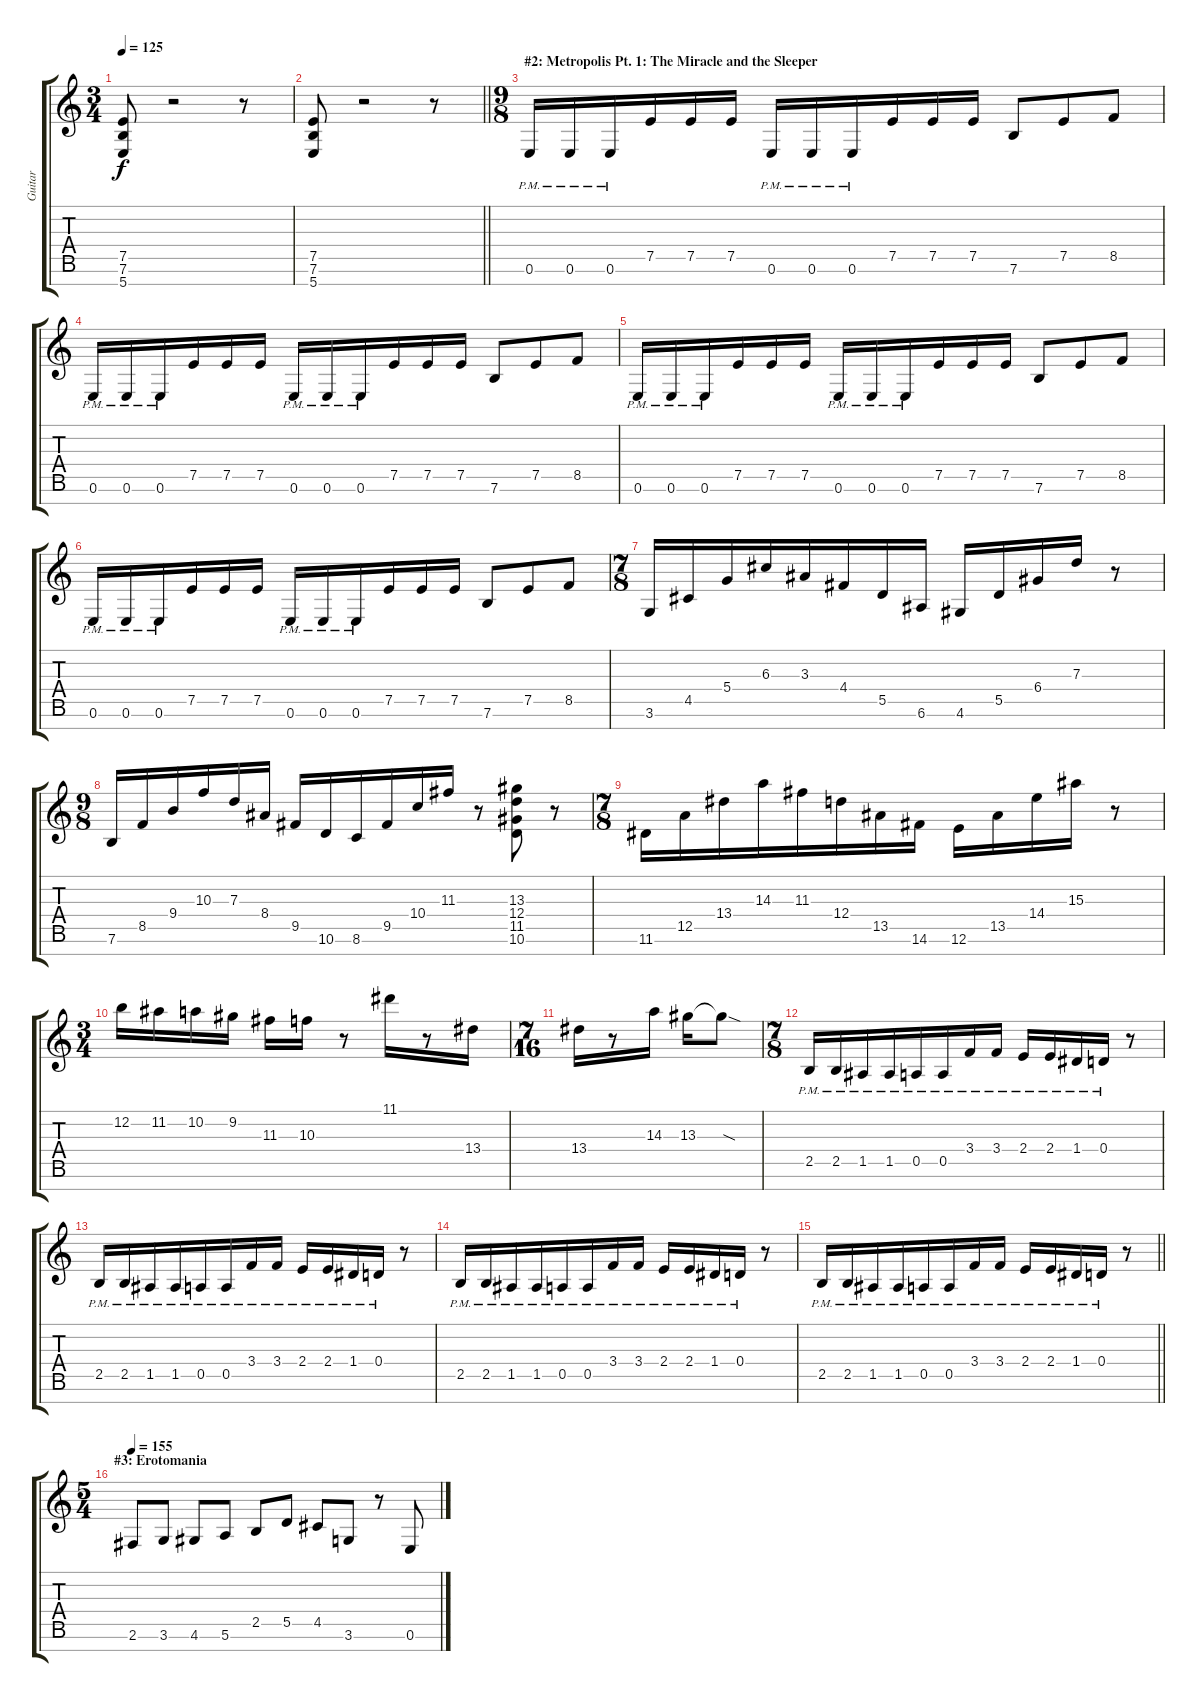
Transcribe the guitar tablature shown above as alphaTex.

\track ("Guitar" "Guitar") {instrument distortionguitar}
\staff {score tabs}
\tuning (E4 B3 G3 D3 A2 E2 B1) {hide}
\ts (3 4)
\tempo 125
\clef g2
\ks c
(7.5 7.6 5.7).8{dy f} r.2 r.8 |
\barLineRight lightlight
(7.5 7.6 5.7).8 r.2 r.8 |
\ts (9 8)
\section ("" "#2: Metropolis Pt. 1: The Miracle and the Sleeper")
0.6{pm}.16 0.6{pm}.16 0.6{pm}.16 7.5.16 7.5.16 7.5.16 0.6{pm}.16 0.6{pm}.16 0.6{pm}.16 7.5.16 7.5.16 7.5.16 7.6.8 7.5.8 8.5.8 |
0.6{pm}.16 0.6{pm}.16 0.6{pm}.16 7.5.16 7.5.16 7.5.16 0.6{pm}.16 0.6{pm}.16 0.6{pm}.16 7.5.16 7.5.16 7.5.16 7.6.8 7.5.8 8.5.8 |
0.6{pm}.16 0.6{pm}.16 0.6{pm}.16 7.5.16 7.5.16 7.5.16 0.6{pm}.16 0.6{pm}.16 0.6{pm}.16 7.5.16 7.5.16 7.5.16 7.6.8 7.5.8 8.5.8 |
0.6{pm}.16 0.6{pm}.16 0.6{pm}.16 7.5.16 7.5.16 7.5.16 0.6{pm}.16 0.6{pm}.16 0.6{pm}.16 7.5.16 7.5.16 7.5.16 7.6.8 7.5.8 8.5.8 |
\ts (7 8)
3.6.16 4.5.16 5.4.16 6.3.16 3.3.16 4.4.16 5.5.16 6.6.16 4.6.16 5.5.16 6.4.16 7.3.16 r.8 |
\ts (9 8)
7.6.16 8.5.16 9.4.16 10.3.16 7.3.16 8.4.16 9.5.16 10.6.16 8.6.16 9.5.16 10.4.16 11.3.16 r.8 (13.3 12.4 11.5 10.6).8 r.8 |
\ts (7 8)
11.6.16 12.5.16 13.4.16 14.3.16 11.3.16 12.4.16 13.5.16 14.6.16 12.6.16 13.5.16 14.4.16 15.3.16 r.8 |
\ts (3 4)
12.2.16 11.2.16 10.2.16 9.2.16 11.3.16 10.3.16 r.8 11.1.16 r.8 13.4.16 |
\ts (7 16)
13.4.16 r.8 14.3.16 13.3.16 13.3{sod t}.8 |
\ts (7 8)
2.5{pm}.16 2.5{pm}.16 1.5{pm}.16 1.5{pm}.16 0.5{pm}.16 0.5{pm}.16 3.4{pm}.16 3.4{pm}.16 2.4{pm}.16 2.4{pm}.16 1.4{pm}.16 0.4{pm}.16 r.8 |
2.5{pm}.16 2.5{pm}.16 1.5{pm}.16 1.5{pm}.16 0.5{pm}.16 0.5{pm}.16 3.4{pm}.16 3.4{pm}.16 2.4{pm}.16 2.4{pm}.16 1.4{pm}.16 0.4{pm}.16 r.8 |
2.5{pm}.16 2.5{pm}.16 1.5{pm}.16 1.5{pm}.16 0.5{pm}.16 0.5{pm}.16 3.4{pm}.16 3.4{pm}.16 2.4{pm}.16 2.4{pm}.16 1.4{pm}.16 0.4{pm}.16 r.8 |
\barLineRight lightlight
2.5{pm}.16 2.5{pm}.16 1.5{pm}.16 1.5{pm}.16 0.5{pm}.16 0.5{pm}.16 3.4{pm}.16 3.4{pm}.16 2.4{pm}.16 2.4{pm}.16 1.4{pm}.16 0.4{pm}.16 r.8 |
\ts (5 4)
\section ("" "#3: Erotomania")
\tempo 155
2.6.8 3.6.8 4.6.8 5.6.8 2.5.8 5.5.8 4.5.8 3.6.8 r.8 0.6.8
